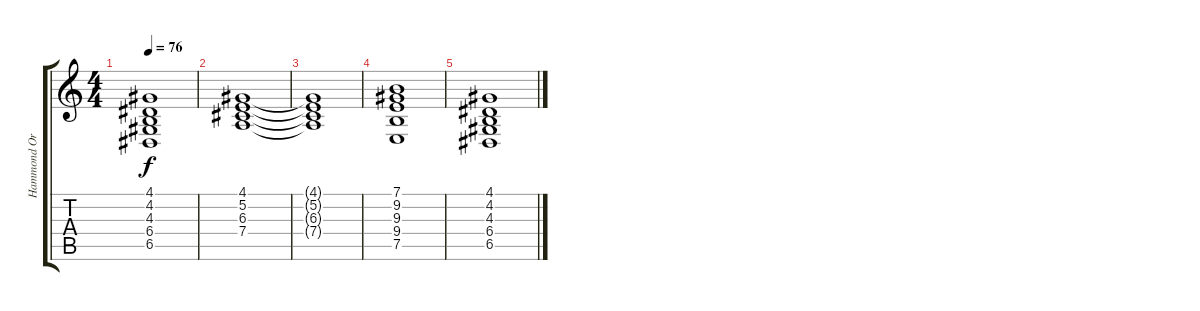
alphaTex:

\track ("Hammond Orgel" "Hammond Or") {instrument drawbarorgan}
\staff {score tabs}
\tuning (E4 B3 G3 D3 A2 E2) {hide}
\ts (4 4)
\tempo 76
\clef g2
\ks c
(4.1 4.2 4.3 6.4 6.5).1{dy f} |
(4.1 5.2 6.3 7.4).1 |
(4.1{t} 5.2{t} 6.3{t} 7.4{t}).1 |
(7.1 9.2 9.3 9.4 7.5).1 |
(4.1 4.2 4.3 6.4 6.5).1
